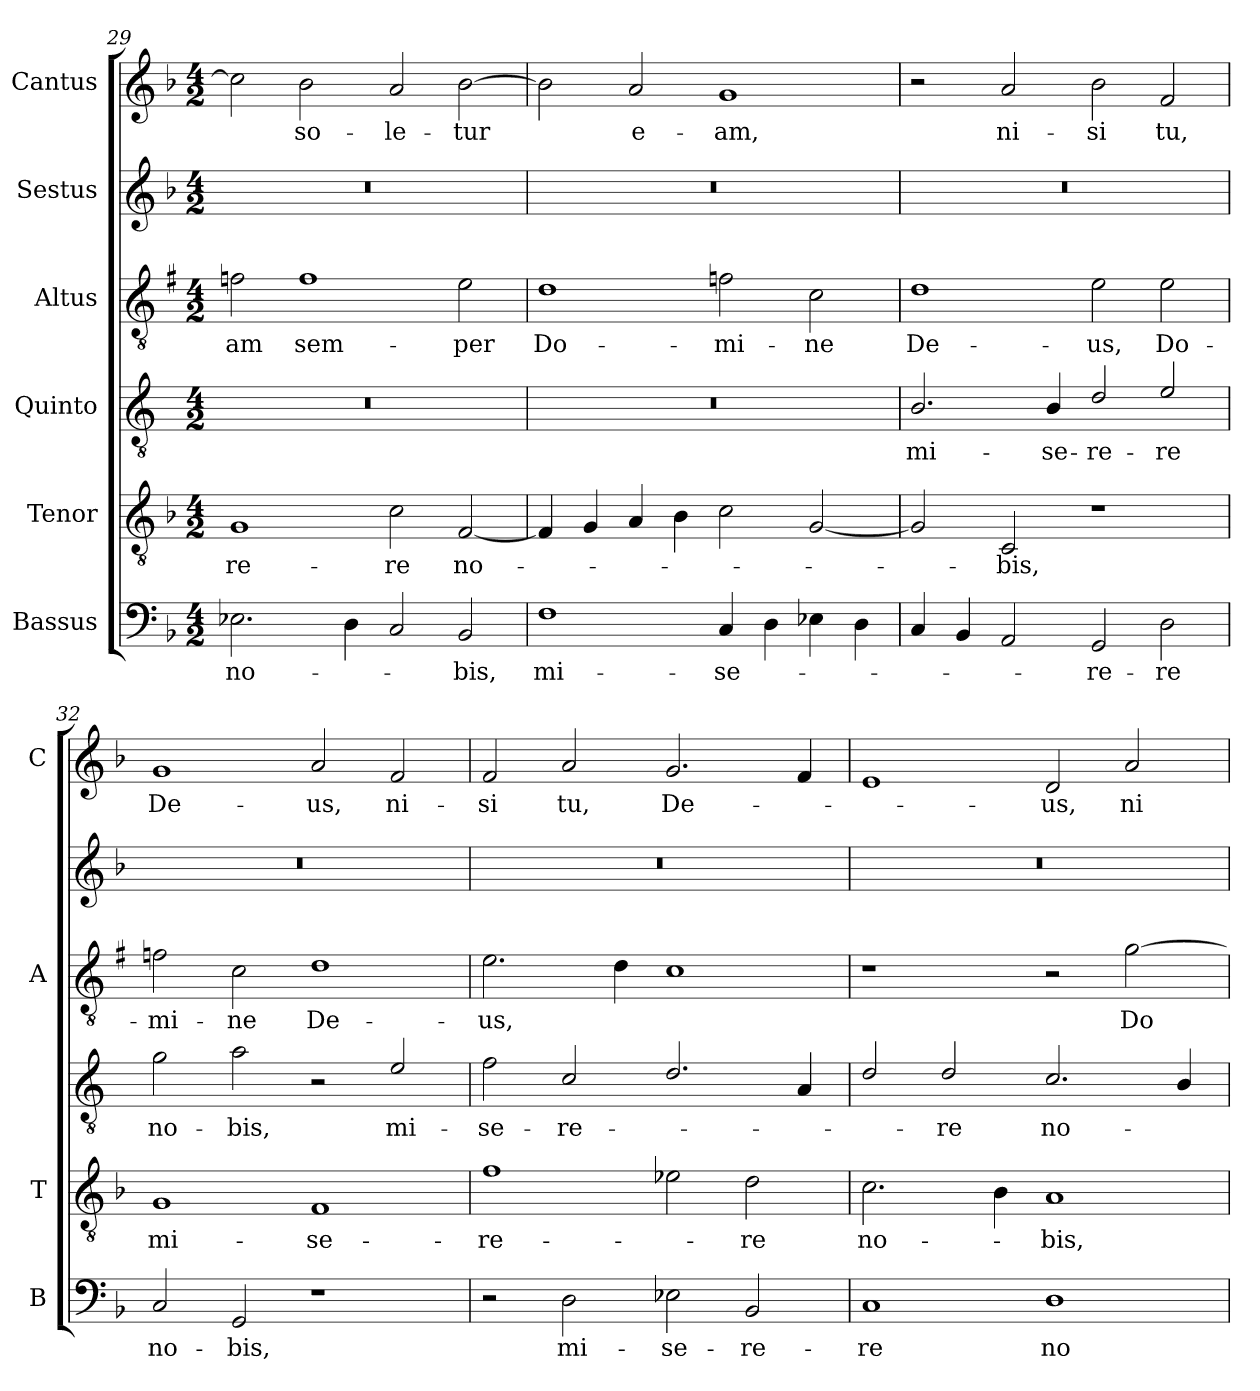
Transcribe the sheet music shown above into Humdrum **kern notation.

**kern	**text	**kern	**text	**kern	**text	**kern	**text	**kern	**kern	**text
*part6	*part6	*part5	*part5	*part4	*part4	*part3	*part3	*part2	*part1	*part1
*staff6	*staff6	*staff5	*staff5	*staff4	*staff4	*staff3	*staff3	*staff2	*staff1	*staff1
*I"Bassus	*	*I"Tenor	*	*I"Quinto	*	*I"Altus	*	*I"Sestus	*I"Cantus	*
*I'B	*	*I'T	*	*	*	*I'A	*	*	*I'C	*
*clefF4	*	*clefGv2	*	*clefGv2	*	*clefGv2	*	*clefG2	*clefG2	*
*	*	*	*	*ITrd4c7	*	*ITrd1c2	*	*	*	*
*k[b-]	*	*k[b-]	*	*k[b-]	*	*k[b-]	*	*k[b-]	*k[b-]	*
*F:	*	*F:	*	*F:	*	*F:	*	*F:	*F:	*
*M4/2	*	*M4/2	*	*M4/2	*	*M4/2	*	*M4/2	*M4/2	*
=29	=29	=29	=29	=29	=29	=29	=29	=29	=29	=29
!	!LO:LY:b	!	!LO:LY:b	!	!	!	!LO:LY:b	!	!	!
2.E-X\	no-	1G	-re-	0r	.	2e-X\	-am	0r	2cc\]	.
!	!	!	!	!	!	!	!LO:LY:b	!	!	!LO:LY:b
.	.	.	.	.	.	1e-	sem-	.	2b-\	-so-
4D\	.	.	.	.	.	.	.	.	.	.
!	!	!	!LO:LY:b	!	!	!	!	!	!	!LO:LY:b
2C/	.	2c\	-re	.	.	.	.	.	2a/	-le-
!	!LO:LY:b	!	!LO:LY:b	!	!	!	!LO:LY:b	!	!	!LO:LY:b
2BB-/	-bis,	[2F/	no-	.	.	2d\	-per	.	[2b-\	-tur
!!LO:LB:g=z
=30	=30	=30	=30	=30	=30	=30	=30	=30	=30	=30
!	!LO:LY:b	!	!	!	!	!	!LO:LY:b	!	!	!
1F	mi-	4F/]	.	0r	.	1c	Do-	0r	2b-\]	.
.	.	4G/	.	.	.	.	.	.	.	.
!	!	!	!	!	!	!	!	!	!	!LO:LY:b
.	.	4A/	.	.	.	.	.	.	2a/	e-
.	.	4B-\	.	.	.	.	.	.	.	.
!	!LO:LY:b	!	!	!	!	!	!LO:LY:b	!	!	!LO:LY:b
4C/	-se-	2c\	.	.	.	2e-X\	-mi-	.	1g	-am,
4D\	.	.	.	.	.	.	.	.	.	.
!	!	!	!	!	!	!	!LO:LY:b	!	!	!
4E-X\	.	[2G/	.	.	.	2B-\	-ne	.	.	.
4D\	.	.	.	.	.	.	.	.	.	.
=31	=31	=31	=31	=31	=31	=31	=31	=31	=31	=31
!	!	!	!	!	!LO:LY:b	!	!LO:LY:b	!	!	!
4C/	.	2G/]	.	2.E/	mi-	1c	De-	0r	2r	.
4BB-/	.	.	.	.	.	.	.	.	.	.
!	!	!	!LO:LY:b	!	!	!	!	!	!	!LO:LY:b
2AA/	.	2C/	-bis,	.	.	.	.	.	2a/	ni-
!	!	!	!	!	!LO:LY:b	!	!	!	!	!
.	.	.	.	4E/	-se-	.	.	.	.	.
!	!LO:LY:b	!	!	!	!LO:LY:b	!	!LO:LY:b	!	!	!LO:LY:b
2GG/	-re-	1r	.	2G/	-re-	2d\	-us,	.	2b-\	-si
!	!LO:LY:b	!	!	!	!LO:LY:b	!	!LO:LY:b	!	!	!LO:LY:b
2D\	-re	.	.	2A/	-re	2d\	Do-	.	2f/	tu,
=32	=32	=32	=32	=32	=32	=32	=32	=32	=32	=32
!	!LO:LY:b	!	!LO:LY:b	!	!LO:LY:b	!	!LO:LY:b	!	!	!LO:LY:b
2C/	no-	1G	mi-	2c\	no-	2e-X\	-mi-	0r	1g	De-
!	!LO:LY:b	!	!	!	!LO:LY:b	!	!LO:LY:b	!	!	!
2GG/	-bis,	.	.	2d\	-bis,	2B-\	-ne	.	.	.
!	!	!	!LO:LY:b	!	!	!	!LO:LY:b	!	!	!LO:LY:b
1r	.	1F	-se-	2r	.	1c	De-	.	2a/	-us,
!	!	!	!	!	!LO:LY:b	!	!	!	!	!LO:LY:b
.	.	.	.	2A/	mi-	.	.	.	2f/	ni-
=33	=33	=33	=33	=33	=33	=33	=33	=33	=33	=33
!	!	!	!LO:LY:b	!	!LO:LY:b	!	!LO:LY:b	!	!	!LO:LY:b
2r	.	1f	-re-	2B-\	-se-	2.d\	-us,	0r	2f/	-si
!	!LO:LY:b	!	!	!	!LO:LY:b	!	!	!	!	!LO:LY:b
2D\	mi-	.	.	2F/	-re-	.	.	.	2a/	tu,
.	.	.	.	.	.	4c\	.	.	.	.
!	!LO:LY:b	!	!	!	!	!	!	!	!	!LO:LY:b
2E-X\	-se-	2e-X\	.	2.G/	.	1B-	.	.	2.g/	De-
!	!LO:LY:b	!	!LO:LY:b	!	!	!	!	!	!	!
2BB-/	-re-	2d\	-re	.	.	.	.	.	.	.
.	.	.	.	4D/	.	.	.	.	4f/	.
=34	=34	=34	=34	=34	=34	=34	=34	=34	=34	=34
!	!LO:LY:b	!	!LO:LY:b	!	!	!	!	!	!	!
1C	-re	2.c\	no-	2G/	.	1r	.	0r	1e	.
!	!	!	!	!	!LO:LY:b	!	!	!	!	!
.	.	.	.	2G/	-re	.	.	.	.	.
.	.	4B-\	.	.	.	.	.	.	.	.
!	!LO:LY:b	!	!LO:LY:b	!	!LO:LY:b	!	!	!	!	!LO:LY:b
1D	no-	1A	-bis,	2.F/	no-	2r	.	.	2d/	-us,
!	!	!	!	!	!	!	!LO:LY:b	!	!	!LO:LY:b
.	.	.	.	.	.	[2f\	Do-	.	2a/	ni-
.	.	.	.	4E/	.	.	.	.	.	.
=	=	=	=	=	=	=	=	=	=	=
*-	*-	*-	*-	*-	*-	*-	*-	*-	*-	*-
